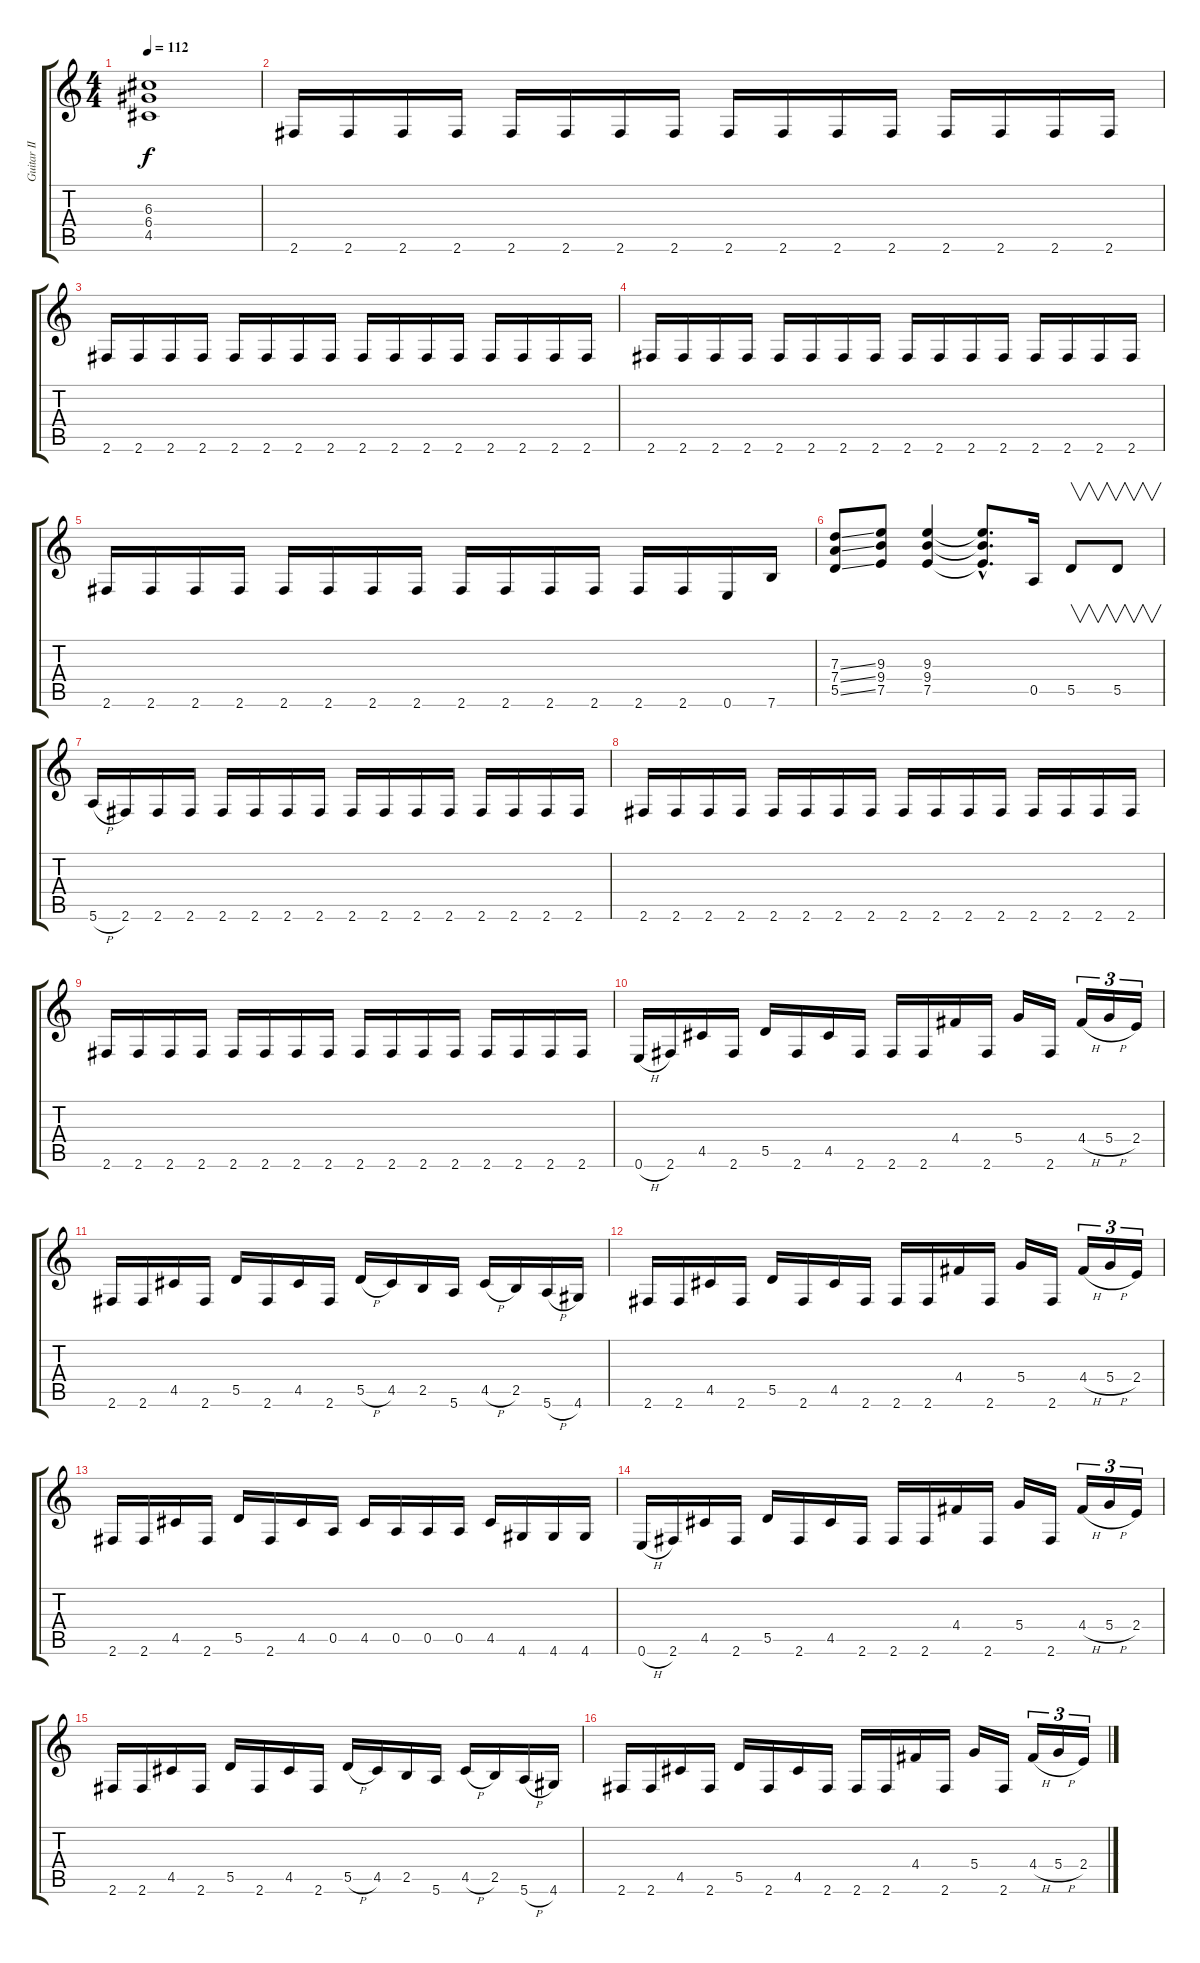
\track ("Guitar II" "Guitar II") {instrument distortionguitar}
\staff {score tabs}
\tuning (E4 B3 G3 D3 A2 E2) {hide}
\ts (4 4)
\tempo 112
\clef g2
\ks c
(6.3{t} 6.4{t} 4.5{t}).1{dy f} |
2.6.16 2.6.16 2.6.16 2.6.16 2.6.16 2.6.16 2.6.16 2.6.16 2.6.16 2.6.16 2.6.16 2.6.16 2.6.16 2.6.16 2.6.16 2.6.16 |
2.6.16 2.6.16 2.6.16 2.6.16 2.6.16 2.6.16 2.6.16 2.6.16 2.6.16 2.6.16 2.6.16 2.6.16 2.6.16 2.6.16 2.6.16 2.6.16 |
2.6.16 2.6.16 2.6.16 2.6.16 2.6.16 2.6.16 2.6.16 2.6.16 2.6.16 2.6.16 2.6.16 2.6.16 2.6.16 2.6.16 2.6.16 2.6.16 |
2.6.16 2.6.16 2.6.16 2.6.16 2.6.16 2.6.16 2.6.16 2.6.16 2.6.16 2.6.16 2.6.16 2.6.16 2.6.16 2.6.16 0.6.16 7.6.16 |
(7.3{ss} 7.4{ss} 5.5{ss}).8 (9.3 9.4 7.5).8 (9.3 9.4 7.5).4 (9.3{hac t} 9.4{hac t} 7.5{hac t}).8{d} 0.5.16 5.5.8{v} 5.5.8{v} |
5.6{h}.16 2.6.16 2.6.16 2.6.16 2.6.16 2.6.16 2.6.16 2.6.16 2.6.16 2.6.16 2.6.16 2.6.16 2.6.16 2.6.16 2.6.16 2.6.16 |
2.6.16 2.6.16 2.6.16 2.6.16 2.6.16 2.6.16 2.6.16 2.6.16 2.6.16 2.6.16 2.6.16 2.6.16 2.6.16 2.6.16 2.6.16 2.6.16 |
2.6.16 2.6.16 2.6.16 2.6.16 2.6.16 2.6.16 2.6.16 2.6.16 2.6.16 2.6.16 2.6.16 2.6.16 2.6.16 2.6.16 2.6.16 2.6.16 |
0.6{h}.16 2.6.16 4.5.16 2.6.16 5.5.16 2.6.16 4.5.16 2.6.16 2.6.16 2.6.16 4.4.16 2.6.16 5.4.16 2.6.16 4.4{h}.16{tu (3 2)} 5.4{h}.16{tu (3 2)} 2.4.16{tu (3 2)} |
2.6.16 2.6.16 4.5.16 2.6.16 5.5.16 2.6.16 4.5.16 2.6.16 5.5{h}.16 4.5.16 2.5.16 5.6.16 4.5{h}.16 2.5.16 5.6{h}.16 4.6.16 |
2.6.16 2.6.16 4.5.16 2.6.16 5.5.16 2.6.16 4.5.16 2.6.16 2.6.16 2.6.16 4.4.16 2.6.16 5.4.16 2.6.16 4.4{h}.16{tu (3 2)} 5.4{h}.16{tu (3 2)} 2.4.16{tu (3 2)} |
2.6.16 2.6.16 4.5.16 2.6.16 5.5.16 2.6.16 4.5.16 0.5.16 4.5.16 0.5.16 0.5.16 0.5.16 4.5.16 4.6.16 4.6.16 4.6.16 |
0.6{h}.16 2.6.16 4.5.16 2.6.16 5.5.16 2.6.16 4.5.16 2.6.16 2.6.16 2.6.16 4.4.16 2.6.16 5.4.16 2.6.16 4.4{h}.16{tu (3 2)} 5.4{h}.16{tu (3 2)} 2.4.16{tu (3 2)} |
2.6.16 2.6.16 4.5.16 2.6.16 5.5.16 2.6.16 4.5.16 2.6.16 5.5{h}.16 4.5.16 2.5.16 5.6.16 4.5{h}.16 2.5.16 5.6{h}.16 4.6.16 |
2.6.16 2.6.16 4.5.16 2.6.16 5.5.16 2.6.16 4.5.16 2.6.16 2.6.16 2.6.16 4.4.16 2.6.16 5.4.16 2.6.16 4.4{h}.16{tu (3 2)} 5.4{h}.16{tu (3 2)} 2.4.16{tu (3 2)}
